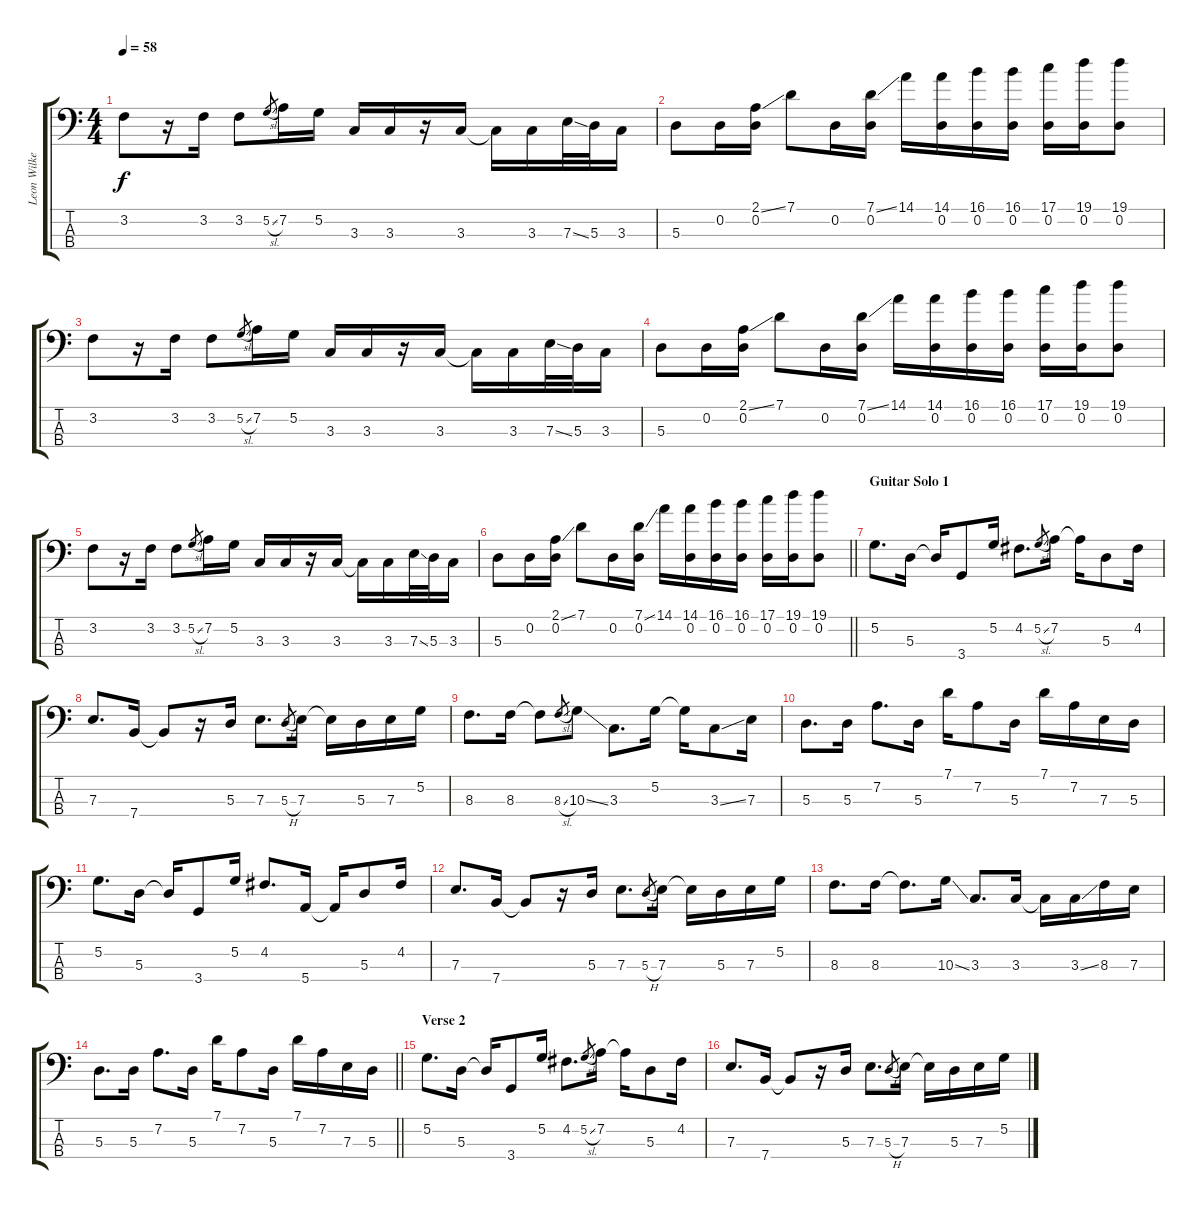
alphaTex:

\track ("Leon Wilkeson" "Leon Wilke") {instrument electricbassfinger}
\staff {score tabs}
\tuning (G2 D2 A1 E1) {hide}
\ts (4 4)
\tempo 58
\clef f4
\ks c
3.2.8{dy f} r.16 3.2.16 3.2.8 5.2{sl}.8{gr} 7.2.16 5.2.16 3.3.16 3.3.16 r.16 3.3.16 3.3{t}.16 3.3.16 7.3{ss}.32 5.3.32 3.3.16 |
5.3.8 0.2.16 (2.1{ss} 0.2).16 7.1.8 0.2.16 (7.1{ss} 0.2).16 14.1.16 (14.1 0.2).16 (16.1 0.2).16 (16.1 0.2).16 (17.1 0.2).16 (19.1 0.2).16 (19.1 0.2).8 |
3.2.8 r.16 3.2.16 3.2.8 5.2{sl}.8{gr} 7.2.16 5.2.16 3.3.16 3.3.16 r.16 3.3.16 3.3{t}.16 3.3.16 7.3{ss}.32 5.3.32 3.3.16 |
5.3.8 0.2.16 (2.1{ss} 0.2).16 7.1.8 0.2.16 (7.1{ss} 0.2).16 14.1.16 (14.1 0.2).16 (16.1 0.2).16 (16.1 0.2).16 (17.1 0.2).16 (19.1 0.2).16 (19.1 0.2).8 |
3.2.8 r.16 3.2.16 3.2.8 5.2{sl}.8{gr} 7.2.16 5.2.16 3.3.16 3.3.16 r.16 3.3.16 3.3{t}.16 3.3.16 7.3{ss}.32 5.3.32 3.3.16 |
\barLineRight lightlight
5.3.8 0.2.16 (2.1{ss} 0.2).16 7.1.8 0.2.16 (7.1{ss} 0.2).16 14.1.16 (14.1 0.2).16 (16.1 0.2).16 (16.1 0.2).16 (17.1 0.2).16 (19.1 0.2).16 (19.1 0.2).8 |
\section ("" "Guitar Solo 1")
5.2.8{d} 5.3.16 5.3{t}.16 3.4.8 5.2.16 4.2.8{d} 5.2{sl}.8{gr} 7.2.16 7.2{t}.16 5.3.8 4.2.16 |
7.3.8{d} 7.4.16 7.4{t}.8 r.16 5.3.16 7.3.8{d} 5.3{h}.8{gr} 7.3.16 7.3{t}.16 5.3.16 7.3.16 5.2.16 |
8.3.8{d} 8.3.16 8.3{t}.8 8.3{sl}.8{gr} 10.3{ss}.8 3.3.8{d} 5.2.16 5.2{t}.16 3.3{ss}.8 7.3.16 |
5.3.8{d} 5.3.16 7.2.8{d} 5.3.16 7.1.16 7.2.8 5.3.16 7.1.16 7.2.16 7.3.16 5.3.16 |
5.2.8{d} 5.3.16 5.3{t}.16 3.4.8 5.2.16 4.2.8{d} 5.4.16 5.4{t}.16 5.3.8 4.2.16 |
7.3.8{d} 7.4.16 7.4{t}.8 r.16 5.3.16 7.3.8{d} 5.3{h}.8{gr} 7.3.16 7.3{t}.16 5.3.16 7.3.16 5.2.16 |
8.3.8{d} 8.3.16 8.3{t}.8{d} 10.3{ss}.16 3.3.8{d} 3.3.16 3.3{t}.16 3.3{ss}.16 8.3.16 7.3.16 |
\barLineRight lightlight
5.3.8{d} 5.3.16 7.2.8{d} 5.3.16 7.1.16 7.2.8 5.3.16 7.1.16 7.2.16 7.3.16 5.3.16 |
\section ("" "Verse 2")
5.2.8{d} 5.3.16 5.3{t}.16 3.4.8 5.2.16 4.2.8{d} 5.2{sl}.8{gr} 7.2.16 7.2{t}.16 5.3.8 4.2.16 |
7.3.8{d} 7.4.16 7.4{t}.8 r.16 5.3.16 7.3.8{d} 5.3{h}.8{gr} 7.3.16 7.3{t}.16 5.3.16 7.3.16 5.2.16
